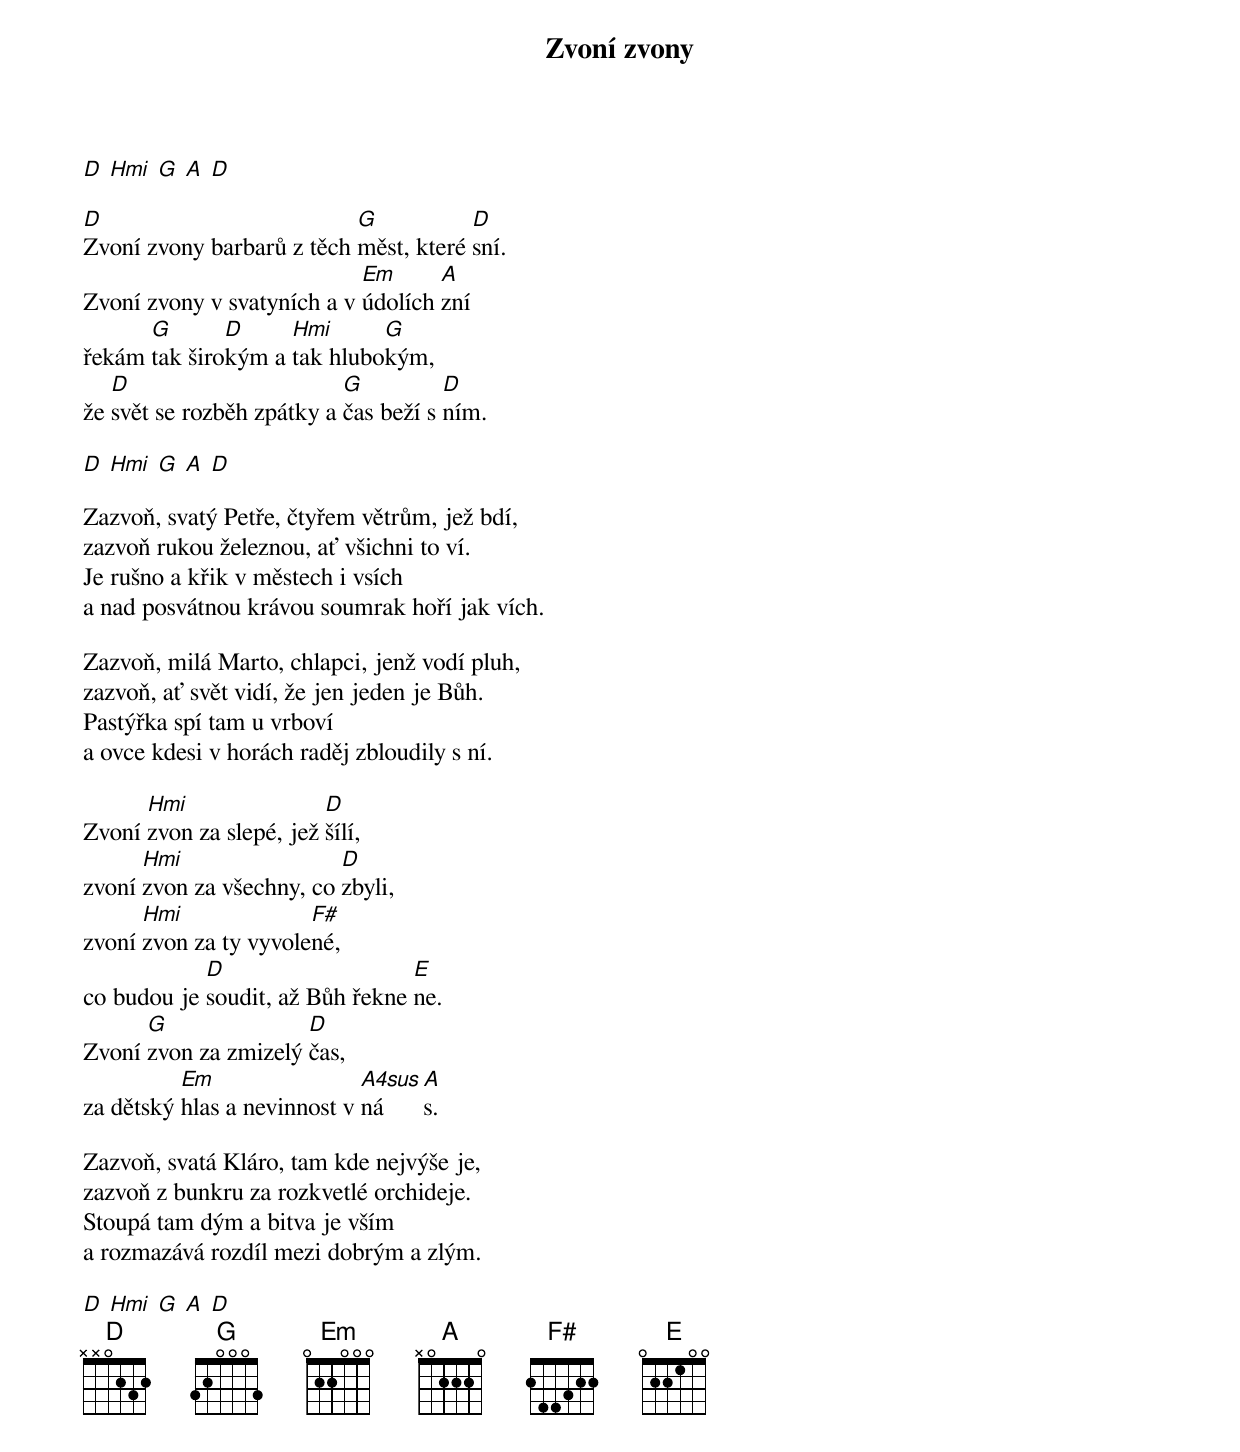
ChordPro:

{title: Zvoní zvony}

[D  Hmi  G  A  D]

[D]Zvoní zvony barbarů z těch [G]měst, které [D]sní.
Zvoní zvony v svatyních a v [Em]údolích [A]zní
řekám [G]tak širo[D]kým a [Hmi]tak hlubo[G]kým,
že [D]svět se rozběh zpátky a [G]čas beží s [D]ním.

[D  Hmi  G  A  D]

Zazvoň, svatý Petře, čtyřem větrům, jež bdí,
zazvoň rukou železnou, ať všichni to ví.
Je rušno a křik v městech i vsích
a nad posvátnou krávou soumrak hoří jak vích.

Zazvoň, milá Marto, chlapci, jenž vodí pluh,
zazvoň, ať svět vidí, že jen jeden je Bůh.
Pastýřka spí tam u vrboví
a ovce kdesi v horách raděj zbloudily s ní.

Zvoní [Hmi]zvon za slepé, jež [D]šílí,
zvoní [Hmi]zvon za všechny, co [D]zbyli,
zvoní [Hmi]zvon za ty vyvole[F#]né,
co budou je [D]soudit, až Bůh řekne [E]ne.
Zvoní [G]zvon za zmizelý [D]čas,
za dětský [Em]hlas a nevinnost v [A4sus]ná[A]s.

Zazvoň, svatá Kláro, tam kde nejvýše je,
zazvoň z bunkru za rozkvetlé orchideje.
Stoupá tam dým a bitva je vším
a rozmazává rozdíl mezi dobrým a zlým.

[D  Hmi  G  A  D]
